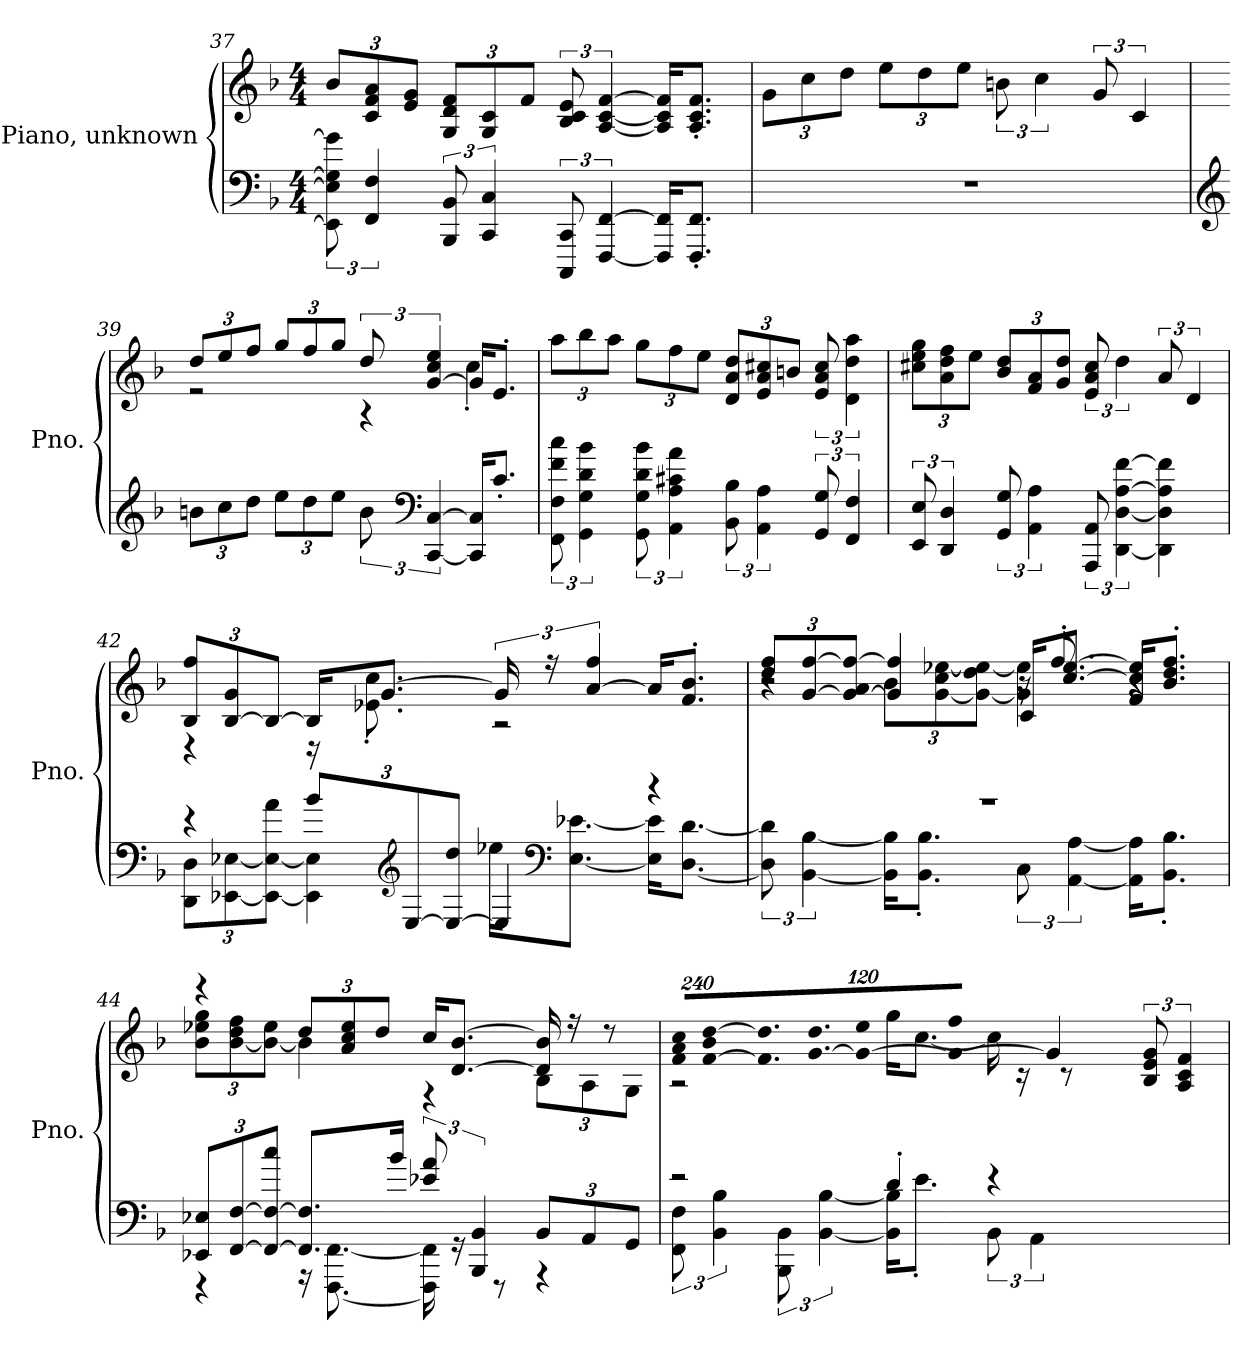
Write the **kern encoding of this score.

**kern	**kern
*part1	*part1
*staff2	*staff1
*I"Piano, unknown	*
*I'Pno.	*
!!LO:LB:g=z
*clefF4	*clefG2
*k[b-]	*k[b-]
*M4/4	*M4/4
*	*Xbrackettup
=37	=37
12EE\] 12E\] 12G\] 12g\]	12b-/L
6FF/ 6F/	12c/ 12f/ 12a/
.	12e/ 12g/J
12BBB-/ 12BB-/	12G/ 12d/ 12f/L
6CC/ 6C/	12G/ 12c/
.	12f/J
*	*brackettup
12CCC/ 12CC/	12B-/ 12c/ 12e/
[6FFF/ [6FF/	[6A/ [6c/ [6f/
16FFF/] 16FF/]KL	16A/] 16c/] 16f/]KL
8.FFF/' 8.FF/'J	8.A/' 8.c/' 8.f/'J
=38	=38
*	*Xbrackettup
1r	12g\L
.	12cc\
.	12dd\J
.	12ee\L
.	12dd\
.	12ee\J
*	*brackettup
.	12bn\
.	6cc\
.	12g/
.	6c/
=39	=39
*clefG2	*
*Xbrackettup	*Xbrackettup
*	*^
12bn\L	12dd/L	2r
12cc\	12ee/	.
12dd\J	12ff/J	.
12ee\L	12gg/L	.
12dd\	12ff/	.
12ee\J	12gg/J	.
*brackettup	*brackettup	*
12b\	12dd/	4r
*clefF4	*	*
[6CC/ [6C/	[6g/ 6cc/ 6ee/	.
16CC/] 16C/]KL	16g/KL]	4cc'\
8.c'/J	8.e'/J	.
*	*v	*v
!!LO:PB:g=z
=40	=40
*	*Xbrackettup
12FF\ 12F\ 12f\ 12cc\	12aa\L
6GG\ 6G\ 6d\ 6b-\	12bb-\
.	12aa\J
12GG\ 12G\ 12d\ 12b-\	12gg\L
6AA\ 6A\ 6c#X\ 6a\	12ff\
.	12ee\J
12BB-\ 12B-\	12d/ 12a/ 12dd/L
6AA\ 6A\	12e/ 12a/ 12cc#X/
.	12bn/J
*	*brackettup
12GG/ 12G/	12e/ 12a/ 12cc#/
6FF/ 6F/	6d\ 6dd\ 6aa\
=41	=41
*	*Xbrackettup
12EE/ 12E/	12cc#X\ 12ee\ 12gg\L
6DD/ 6D/	12a\ 12dd\ 12ff\
.	12ee\J
12GG/ 12G/	12b-/ 12dd/L
6AA\ 6A\	12f/ 12a/
.	12g/ 12dd/J
*	*brackettup
12AAA/ 12AA/	12e/ 12a/ 12cc#/
[6DD\ [6D\ [6A\ [6f\	6dd\
4DD\] 4D\] 4A\] 4f\]	12a/
.	6d/
!!LO:LB:g=z
=42	=42
*^	*
*	*Xbrackettup	*Xbrackettup
*	*	*^
4r	12DD\ 12D\L	12B-/ 12ff/L	4r
.	[12EE-X\ [12E-X\	[12B-/ 12g/	.
.	12EE-\_ 12E-\_ 12a\J	12B-/J_	.
12b-/L	4EE-\] 4E-\]	16B-/KL]	16r
.	.	[8.g/J	8.e-X\' 8.cc\'
*clefG2	*	*	*
[12E-/	.	.	.
12E-/_ 12dd/J	.	.	.
*	*	*brackettup	*
4E-/]	16ee-X\KL	24g/]	2r
.	.	24r	.
*clefF4	*	*	*
.	[8.E-\ [8.e-X\J	.	.
.	.	[6a/ 6ff/	.
4r	16E-\] 16e-\]KL	16a/KL]	.
.	[8.D\ [8.d\J	8.f/' 8.b-/'J	.
=43	=43	=43	=43
*	*	*	*^
*	*brackettup	*	*	*Xbrackettup
1r	12D\] 12d\]	2r	4r	12dd/ 12ff/L
.	[6BB-\ [6B-\	.	.	[12g/ [12ff/
.	.	.	.	12g/_ 12a/ 12ff/_J
.	16BB-\] 16B-\]KL	.	12b-\L	4g/] 4ff/]
.	8.BB-\' 8.B-\'J	.	.	.
.	.	.	[12g\ 12cc\ [12ee-X\	.
.	.	.	12g\_ 12dd\ 12ee-\_J	.
.	12C\	16r	4g\] 4ee-\]	16c/KL
.	.	8.ff'/	.	[8.cc/ [8.ee-/J
.	[6AA\ [6A\	.	.	.
.	16AA\] 16A\]KL	4r	4r	16f/ 16cc/] 16ee-/]KL
.	8.BB-\' 8.B-\'J	.	.	8.b-/' 8.dd/' 8.ff/'J
*	*	*v	*v	*v
!!LO:LB:g=z
=44	=44	=44
*Xbrackettup	*	*
*	*	*^
12EE-X/ 12E-X/L	4r	4r	12b-\ 12ee-X\ 12gg\L
[12FF/ [12F/	.	.	[12b-\ 12dd\ 12ff\
12FF/_ 12F/_ 12cc/J	.	.	12b-\_ 12ee-\J
8.FF/] 8.F/]L	16r	12dd/L	4b-\]
.	[8.FFF\ [8.FF\	.	.
.	.	12a/ 12cc/ 12ee-/	.
.	.	12dd/J	.
16b-/Jk	.	.	.
*brackettup	*	*	*
12e-X/ 12a/	16FFF\] 16FF\]	16cc/KL	4r
.	16r	[8.d/ [8.b-/J	.
6BBB-/ 6BB-/	.	.	.
.	8r	.	.
*Xbrackettup	*	*	*
12BB-/L	4r	16d/] 16b-/]	12B-\L
.	.	16r	.
12AA/	.	.	12A\
.	.	8r	.
12GG/J	.	.	12G\J
=45	=45	=45	=45
*	*brackettup	*	*
!	!	!LO:N:vis=16	!
2r	12FF\ 12F\	1920%137f/ 1920%137a/ 1920%137cc/KL	2r
!	!	!LO:N:vis=8	!
.	.	[960%137f/ 960%137b-/ [960%137dd/	.
.	6BB-\ 6B-\	.	.
!	!	!LO:N:vis=16.	!
.	.	960%103f/] 960%103dd/]L	.
.	12BBB-\ 12BB-\	.	.
!	!	!LO:N:vis=16.	!
.	.	[960%103g/ 960%103dd/	.
.	[6BB-\ [6B-\	.	.
!	!	!LO:N:vis=32	!
.	.	640%23g/_ 640%23ee/L	.
!	!	!LO:N:vis=32	!
.	.	640%23g/_ 640%23ff/JJJ	.
4d'/	16BB-\] 16B-\]KL	.	16gg\KL
.	.	4g/]	.
.	8.e'\J	.	[8.cc\J
4r	12BB-\	.	16cc\]
*	*	*brackettup	*
.	.	12B-/ 12e/ 12g/	.
.	.	.	16r
.	6AA\	.	.
.	.	[6A/ [6c/ [6f/	.
.	.	.	8r
1920ryy	1920ryy	.	1920ryy
*v	*v	*	*
*	*v	*v
=	=
*-	*-
